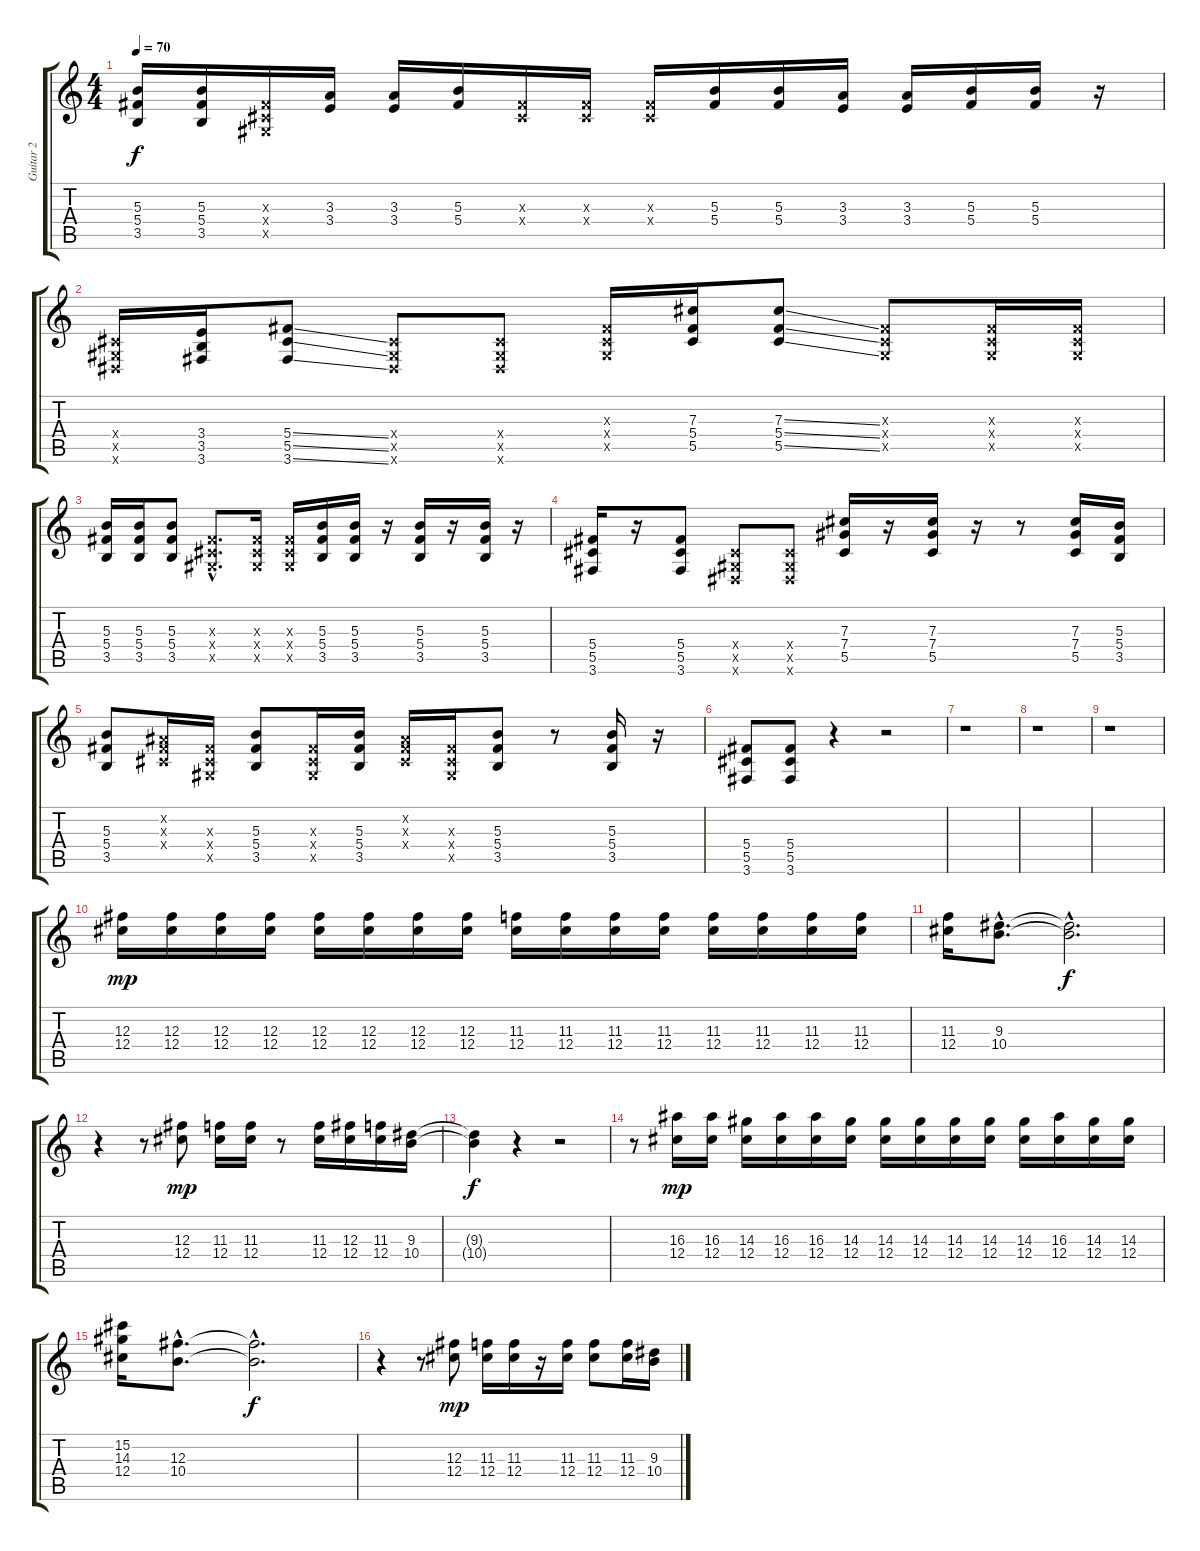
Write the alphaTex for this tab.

\track ("Guitar 2" "Guitar 2") {instrument acousticguitarsteel}
\staff {score tabs}
\tuning (Eb4 Bb3 Gb3 Db3 Ab2 Eb2) {hide}
\ts (4 4)
\tempo 70
\clef g2
\ks c
(5.3 5.4 3.5).16{dy f} (5.3 5.4 3.5).16 (0.3{x} 0.4{x} 0.5{x}).16 (3.3 3.4).16 (3.3 3.4).16 (5.3 5.4).16 (0.3{x} 0.4{x}).16 (0.3{x} 0.4{x}).16 (0.3{x} 0.4{x}).16 (5.3 5.4).16 (5.3 5.4).16 (3.3 3.4).16 (3.3 3.4).16 (5.3 5.4).16 (5.3 5.4).16 r.16 |
(0.4{x} 0.5{x} 0.6{x}).16 (3.4 3.5 3.6).16 (5.4{ss} 5.5{ss} 3.6{ss}).8 (0.4{x} 0.5{x} 0.6{x}).8 (0.4{x} 0.5{x} 0.6{x}).8 (0.3{x} 0.4{x} 0.5{x}).16 (7.3 5.4 5.5).16 (7.3{ss} 5.4{ss} 5.5{ss}).8 (0.3{x} 0.4{x} 0.5{x}).8 (0.3{x} 0.4{x} 0.5{x}).16 (0.3{x} 0.4{x} 0.5{x}).16 |
(5.3 5.4 3.5).16 (5.3 5.4 3.5).16 (5.3 5.4 3.5).8 (0.3{hac x} 0.4{hac x} 0.5{hac x}).8{d} (0.3{x} 0.4{x} 0.5{x}).16 (0.3{x} 0.4{x} 0.5{x}).16 (5.3 5.4 3.5).16 (5.3 5.4 3.5).16 r.16 (5.3 5.4 3.5).16 r.16 (5.3 5.4 3.5).16 r.16 |
(5.4 5.5 3.6).16 r.16 (5.4 5.5 3.6).8 (0.4{x} 0.5{x} 0.6{x}).8 (0.4{x} 0.5{x} 0.6{x}).8 (7.3 7.4 5.5).16 r.16 (7.3 7.4 5.5).16 r.16 r.8 (7.3 7.4 5.5).16 (5.3 5.4 3.5).16 |
(5.3 5.4 3.5).8 (0.2{x} 0.3{x} 0.4{x}).16 (0.3{x} 0.4{x} 0.5{x}).16 (5.3 5.4 3.5).8 (0.3{x} 0.4{x} 0.5{x}).16 (5.3 5.4 3.5).16 (0.2{x} 0.3{x} 0.4{x}).16 (0.3{x} 0.4{x} 0.5{x}).16 (5.3 5.4 3.5).8 r.8 (5.3 5.4 3.5).16 r.16 |
(5.4 5.5 3.6).8 (5.4 5.5 3.6).8 r.4 r.2 |
r.1 |
r.1 |
r.1 |
(12.3 12.4).16{dy mp volume 11 instrument acousticguitarsteel} (12.3 12.4).16 (12.3 12.4).16 (12.3 12.4).16 (12.3 12.4).16 (12.3 12.4).16 (12.3 12.4).16 (12.3 12.4).16 (11.3 12.4).16 (11.3 12.4).16 (11.3 12.4).16 (11.3 12.4).16 (11.3 12.4).16 (11.3 12.4).16 (11.3 12.4).16 (11.3 12.4).16 |
(11.3 12.4).16 (9.3{hac} 10.4{hac}).8{d} (9.3{hac t} 10.4{hac t}).2{d dy f} |
r.4 r.8 (12.3 12.4).8{dy mp} (11.3 12.4).16 (11.3 12.4).16 r.8 (11.3 12.4).16 (12.3 12.4).16 (11.3 12.4).16 (9.3 10.4).16 |
(9.3{t} 10.4{t}).4{dy f} r.4 r.2 |
r.8 (16.3 12.4).16{dy mp} (16.3 12.4).16 (14.3 12.4).16 (16.3 12.4).16 (16.3 12.4).16 (14.3 12.4).16 (14.3 12.4).16 (14.3 12.4).16 (14.3 12.4).16 (14.3 12.4).16 (14.3 12.4).16 (16.3 12.4).16 (14.3 12.4).16 (14.3 12.4).16 |
(15.2 14.3 12.4).16 (12.3{hac} 10.4{hac}).8{d} (12.3{hac t} 10.4{hac t}).2{d dy f} |
r.4 r.8 (12.3 12.4).8{dy mp} (11.3 12.4).16 (11.3 12.4).16 r.16 (11.3 12.4).16 (11.3 12.4).8 (11.3 12.4).16 (9.3 10.4).16
